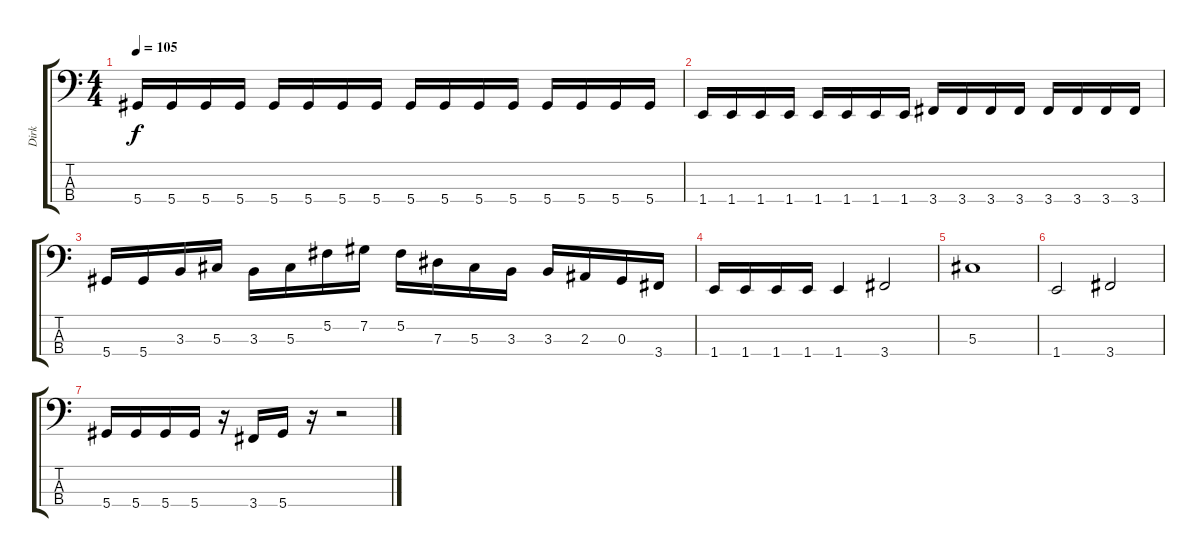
\track ("Dirk" "Dirk") {instrument electricbassfinger}
\staff {score tabs}
\tuning (Gb2 Db2 Ab1 Eb1) {hide}
\ts (4 4)
\tempo 105
\clef f4
\ks c
5.4.16{dy f} 5.4.16 5.4.16 5.4.16 5.4.16 5.4.16 5.4.16 5.4.16 5.4.16 5.4.16 5.4.16 5.4.16 5.4.16 5.4.16 5.4.16 5.4.16 |
1.4.16 1.4.16 1.4.16 1.4.16 1.4.16 1.4.16 1.4.16 1.4.16 3.4.16 3.4.16 3.4.16 3.4.16 3.4.16 3.4.16 3.4.16 3.4.16 |
5.4.16 5.4.16 3.3.16 5.3.16 3.3.16 5.3.16 5.2.16 7.2.16 5.2.16 7.3.16 5.3.16 3.3.16 3.3.16 2.3.16 0.3.16 3.4.16 |
1.4.16 1.4.16 1.4.16 1.4.16 1.4.4 3.4.2 |
5.3.1 |
1.4.2 3.4.2 |
5.4.16 5.4.16 5.4.16 5.4.16 r.16 3.4.16 5.4.16 r.16 r.2
